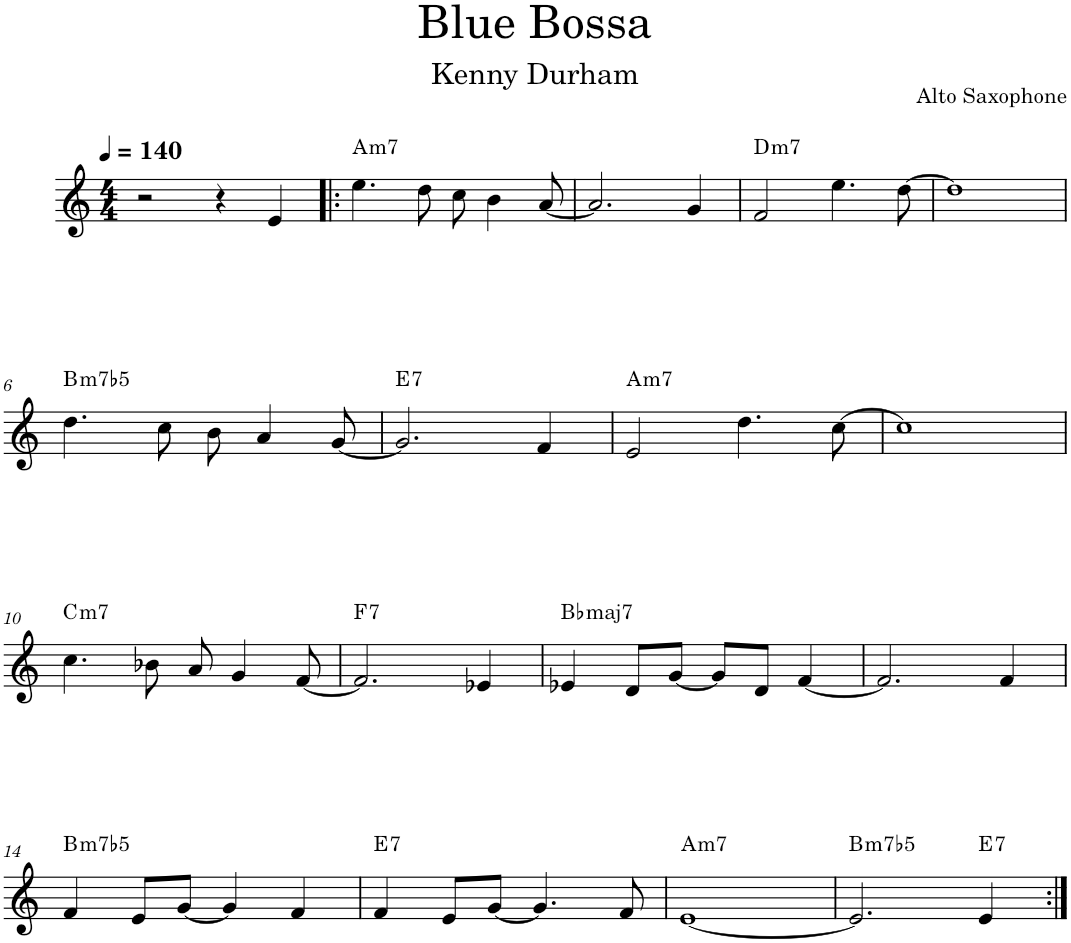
**kern	**harte
*part1	*part1
*staff1	*
*I"Alto Saxophone	*
*I'A. Sax.	*
*clefG2	*
*Trd5c9	*
*k[]	*
*M4/4	*
*MM140	*
=1	=1
2r	.
4r	.
4e/	.
=2!|:	=2!|:
!	!LO:H:kt=m7
4.ee\	A:min7
8dd\	.
8cc\	.
4b\	.
[8a/	.
=3	=3
2.a/]	.
4g/	.
=4	=4
!	!LO:H:kt=m7
2f/	D:min7
4.ee\	.
[8dd\	.
=5	=5
1dd]	.
!!LO:LB:g=z
=6	=6
!	!LO:H:kt=m7b5
4.dd\	B:hdim7
8cc\	.
8b\	.
4a/	.
[8g/	.
=7	=7
!	!LO:H:kt=7
2.g/]	E:7
4f/	.
=8	=8
!	!LO:H:kt=m7
2e/	A:min7
4.dd\	.
[8cc\	.
=9	=9
1cc]	.
!!LO:LB:g=z
=10	=10
!	!LO:H:kt=m7
4.cc\	C:min7
8b-X\	.
8a/	.
4g/	.
[8f/	.
=11	=11
!	!LO:H:kt=7
2.f/]	F:7
4e-X/	.
=12	=12
!	!LO:H:kt=maj7
4e-X/	Bb:maj7
8d/L	.
[8g/J	.
8g/L]	.
8d/J	.
[4f/	.
=13	=13
2.f/]	.
4f/	.
!!LO:LB:g=z
=14	=14
!	!LO:H:kt=m7b5
4f/	B:hdim7
8e/L	.
[8g/J	.
4g/]	.
4f/	.
=15	=15
!	!LO:H:kt=7
4f/	E:7
8e/L	.
[8g/J	.
4.g/]	.
8f/	.
=16	=16
!	!LO:H:kt=m7
[1e	A:min7
=17	=17
!	!LO:H:kt=m7b5
2.e/]	B:hdim7
!	!LO:H:kt=7
4e/	E:7
=:|!	=:|!
*-	*-
